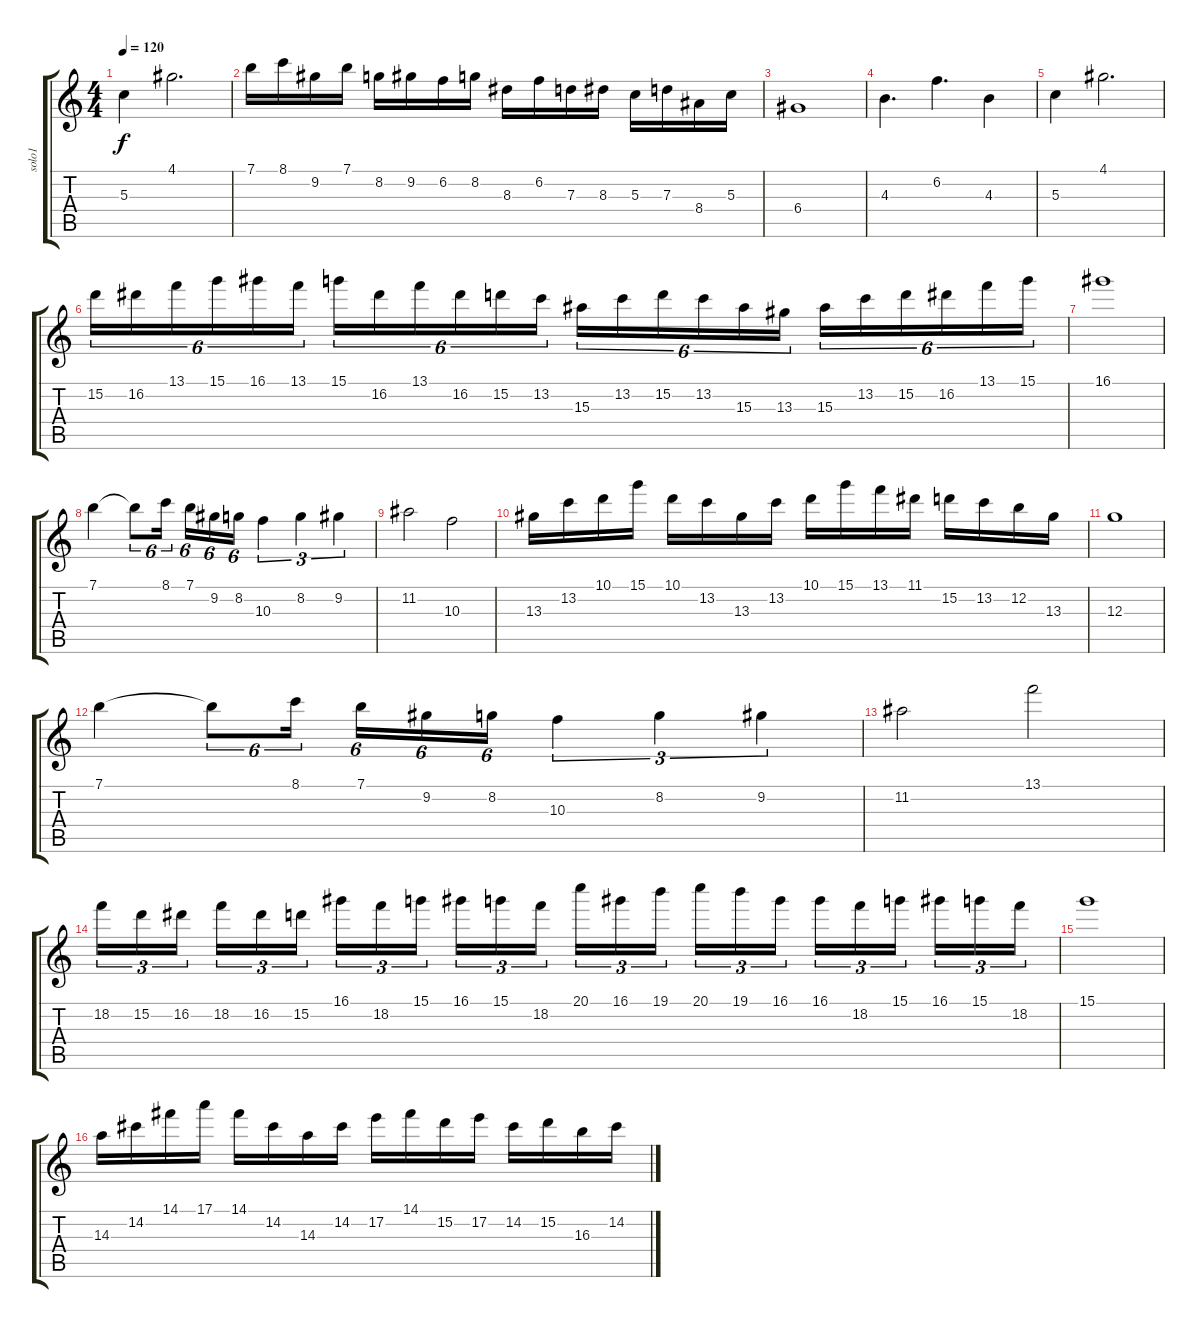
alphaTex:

\track ("solo1" "solo1") {instrument distortionguitar}
\staff {score tabs}
\tuning (E4 B3 G3 D3 A2 E2) {hide}
\ts (4 4)
\tempo 120
\clef g2
\ks c
5.3.4{dy f} 4.1.2{d} |
7.1.16 8.1.16 9.2.16 7.1.16 8.2.16 9.2.16 6.2.16 8.2.16 8.3.16 6.2.16 7.3.16 8.3.16 5.3.16 7.3.16 8.4.16 5.3.16 |
6.4.1 |
4.3.4{d} 6.2.4{d} 4.3.4 |
5.3.4 4.1.2{d} |
15.2.16{tu (6 4)} 16.2.16{tu (6 4)} 13.1.16{tu (6 4)} 15.1.16{tu (6 4)} 16.1.16{tu (6 4)} 13.1.16{tu (6 4)} 15.1.16{tu (6 4)} 16.2.16{tu (6 4)} 13.1.16{tu (6 4)} 16.2.16{tu (6 4)} 15.2.16{tu (6 4)} 13.2.16{tu (6 4)} 15.3.16{tu (6 4)} 13.2.16{tu (6 4)} 15.2.16{tu (6 4)} 13.2.16{tu (6 4)} 15.3.16{tu (6 4)} 13.3.16{tu (6 4)} 15.3.16{tu (6 4)} 13.2.16{tu (6 4)} 15.2.16{tu (6 4)} 16.2.16{tu (6 4)} 13.1.16{tu (6 4)} 15.1.16{tu (6 4)} |
16.1.1 |
7.1.4 7.1{t}.8{tu (6 4)} 8.1.16{tu (6 4)} 7.1.16{tu (6 4)} 9.2.16{tu (6 4)} 8.2.16{tu (6 4)} 10.3.4{tu (3 2)} 8.2.4{tu (3 2)} 9.2.4{tu (3 2)} |
11.2.2 10.3.2 |
13.3.16 13.2.16 10.1.16 15.1.16 10.1.16 13.2.16 13.3.16 13.2.16 10.1.16 15.1.16 13.1.16 11.1.16 15.2.16 13.2.16 12.2.16 13.3.16 |
12.3.1 |
7.1.4 7.1{t}.8{tu (6 4)} 8.1.16{tu (6 4)} 7.1.16{tu (6 4)} 9.2.16{tu (6 4)} 8.2.16{tu (6 4)} 10.3.4{tu (3 2)} 8.2.4{tu (3 2)} 9.2.4{tu (3 2)} |
11.2.2 13.1.2 |
18.2.16{tu (3 2)} 15.2.16{tu (3 2)} 16.2.16{tu (3 2)} 18.2.16{tu (3 2)} 16.2.16{tu (3 2)} 15.2.16{tu (3 2)} 16.1.16{tu (3 2)} 18.2.16{tu (3 2)} 15.1.16{tu (3 2)} 16.1.16{tu (3 2)} 15.1.16{tu (3 2)} 18.2.16{tu (3 2)} 20.1.16{tu (3 2)} 16.1.16{tu (3 2)} 19.1.16{tu (3 2)} 20.1.16{tu (3 2)} 19.1.16{tu (3 2)} 16.1.16{tu (3 2)} 16.1.16{tu (3 2)} 18.2.16{tu (3 2)} 15.1.16{tu (3 2)} 16.1.16{tu (3 2)} 15.1.16{tu (3 2)} 18.2.16{tu (3 2)} |
15.1.1 |
14.3.16 14.2.16 14.1.16 17.1.16 14.1.16 14.2.16 14.3.16 14.2.16 17.2.16 14.1.16 15.2.16 17.2.16 14.2.16 15.2.16 16.3.16 14.2.16
